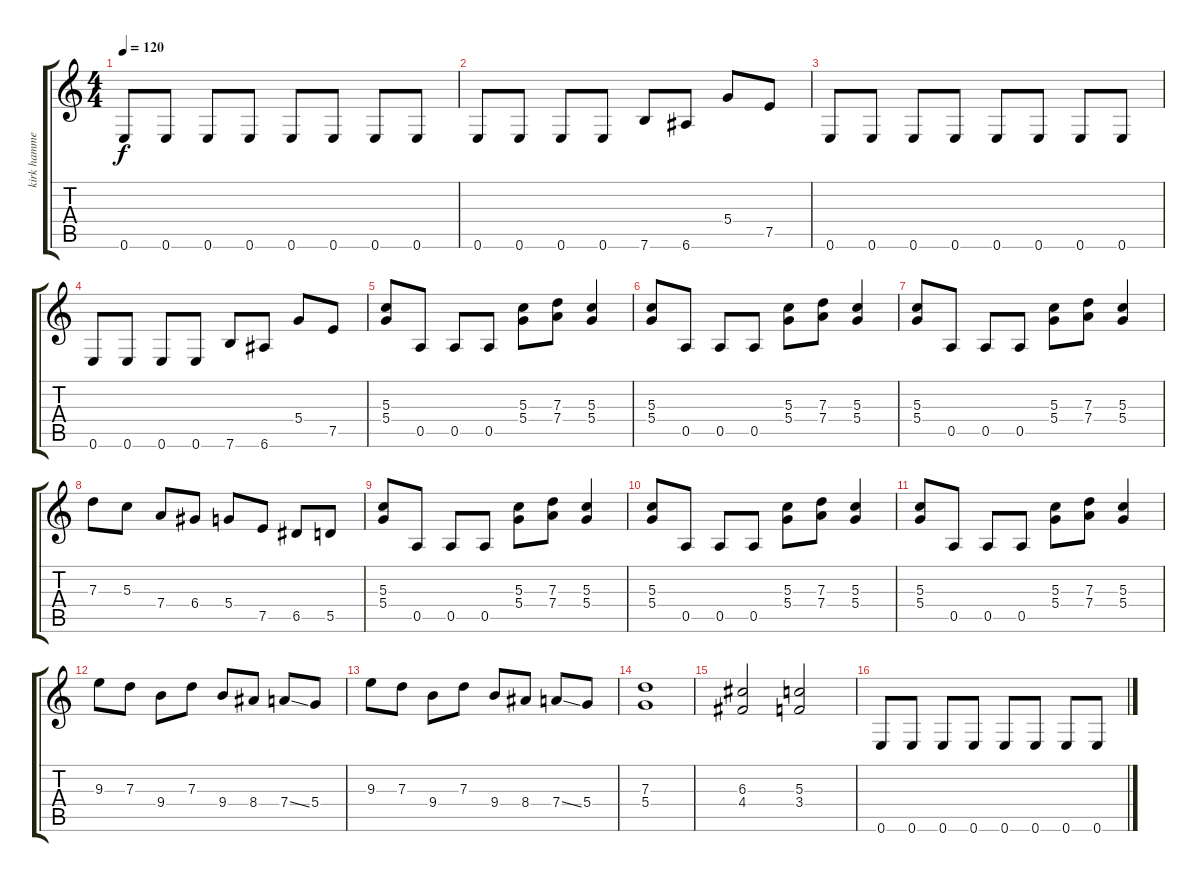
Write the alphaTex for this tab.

\track ("kirk hammett" "kirk hamme") {instrument distortionguitar}
\staff {score tabs}
\tuning (E4 B3 G3 D3 A2 E2) {hide}
\ts (4 4)
\tempo 120
\clef g2
\ks c
0.6.8{dy f} 0.6.8 0.6.8 0.6.8 0.6.8 0.6.8 0.6.8 0.6.8 |
0.6.8 0.6.8 0.6.8 0.6.8 7.6.8 6.6.8 5.4.8 7.5.8 |
0.6.8 0.6.8 0.6.8 0.6.8 0.6.8 0.6.8 0.6.8 0.6.8 |
0.6.8 0.6.8 0.6.8 0.6.8 7.6.8 6.6.8 5.4.8 7.5.8 |
(5.3 5.4).8 0.5.8 0.5.8 0.5.8 (5.3 5.4).8 (7.3 7.4).8 (5.3 5.4).4 |
(5.3 5.4).8 0.5.8 0.5.8 0.5.8 (5.3 5.4).8 (7.3 7.4).8 (5.3 5.4).4 |
(5.3 5.4).8 0.5.8 0.5.8 0.5.8 (5.3 5.4).8 (7.3 7.4).8 (5.3 5.4).4 |
7.3.8 5.3.8 7.4.8 6.4.8 5.4.8 7.5.8 6.5.8 5.5.8 |
(5.3 5.4).8 0.5.8 0.5.8 0.5.8 (5.3 5.4).8 (7.3 7.4).8 (5.3 5.4).4 |
(5.3 5.4).8 0.5.8 0.5.8 0.5.8 (5.3 5.4).8 (7.3 7.4).8 (5.3 5.4).4 |
(5.3 5.4).8 0.5.8 0.5.8 0.5.8 (5.3 5.4).8 (7.3 7.4).8 (5.3 5.4).4 |
9.3.8 7.3.8 9.4.8 7.3.8 9.4.8 8.4.8 7.4{ss}.8 5.4.8 |
9.3.8 7.3.8 9.4.8 7.3.8 9.4.8 8.4.8 7.4{ss}.8 5.4.8 |
(7.3 5.4).1 |
(6.3 4.4).2 (5.3 3.4).2 |
0.6.8 0.6.8 0.6.8 0.6.8 0.6.8 0.6.8 0.6.8 0.6.8
